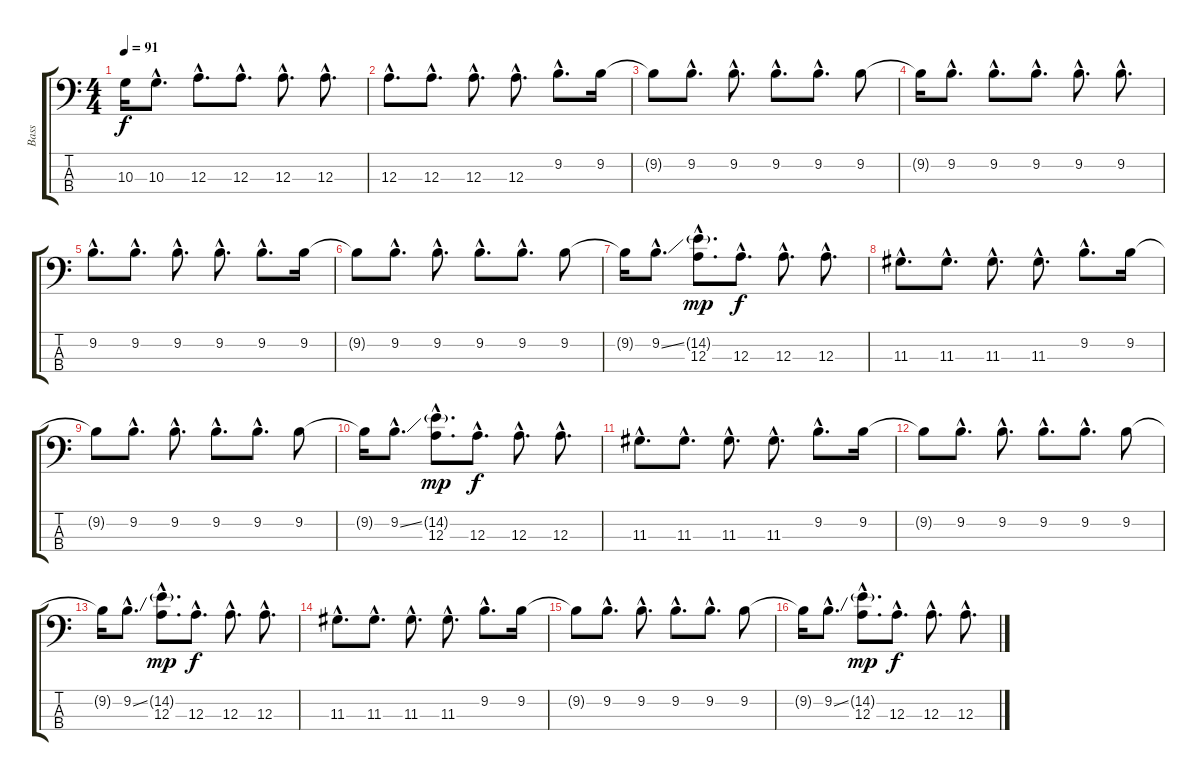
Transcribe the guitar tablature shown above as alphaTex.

\track ("Bass" "Bass") {instrument electricbassfinger}
\staff {score tabs}
\tuning (G2 D2 A1 E1) {hide}
\ts (4 4)
\tempo 91
\clef f4
\ks c
10.3{t}.16{dy f} 10.3{hac}.8{d} 12.3{hac}.8{d} 12.3{hac}.8{d} 12.3{hac}.8{d} 12.3{hac}.8{d} |
12.3{hac}.8{d} 12.3{hac}.8{d} 12.3{hac}.8{d} 12.3{hac}.8{d} 9.2{hac}.8{d} 9.2.16 |
9.2{t}.8 9.2{hac}.8{d} 9.2{hac}.8{d} 9.2{hac}.8{d} 9.2{hac}.8{d} 9.2.8 |
9.2{t}.16 9.2{hac}.8{d} 9.2{hac}.8{d} 9.2{hac}.8{d} 9.2{hac}.8{d} 9.2{hac}.8{d} |
9.2{hac}.8{d} 9.2{hac}.8{d} 9.2{hac}.8{d} 9.2{hac}.8{d} 9.2{hac}.8{d} 9.2.16 |
9.2{t}.8 9.2{hac}.8{d} 9.2{hac}.8{d} 9.2{hac}.8{d} 9.2{hac}.8{d} 9.2.8 |
9.2{t}.16 9.2{ss hac}.8{d} (14.2{g hac} 12.3{hac}).8{d dy mp} 12.3{hac}.8{d dy f} 12.3{hac}.8{d} 12.3{hac}.8{d} |
11.3{hac}.8{d} 11.3{hac}.8{d} 11.3{hac}.8{d} 11.3{hac}.8{d} 9.2{hac}.8{d} 9.2.16 |
9.2{t}.8 9.2{hac}.8{d} 9.2{hac}.8{d} 9.2{hac}.8{d} 9.2{hac}.8{d} 9.2.8 |
9.2{t}.16 9.2{ss hac}.8{d} (14.2{g hac} 12.3{hac}).8{d dy mp} 12.3{hac}.8{d dy f} 12.3{hac}.8{d} 12.3{hac}.8{d} |
11.3{hac}.8{d} 11.3{hac}.8{d} 11.3{hac}.8{d} 11.3{hac}.8{d} 9.2{hac}.8{d} 9.2.16 |
9.2{t}.8 9.2{hac}.8{d} 9.2{hac}.8{d} 9.2{hac}.8{d} 9.2{hac}.8{d} 9.2.8 |
9.2{t}.16 9.2{ss hac}.8{d} (14.2{g hac} 12.3{hac}).8{d dy mp} 12.3{hac}.8{d dy f} 12.3{hac}.8{d} 12.3{hac}.8{d} |
11.3{hac}.8{d} 11.3{hac}.8{d} 11.3{hac}.8{d} 11.3{hac}.8{d} 9.2{hac}.8{d} 9.2.16 |
9.2{t}.8 9.2{hac}.8{d} 9.2{hac}.8{d} 9.2{hac}.8{d} 9.2{hac}.8{d} 9.2.8 |
9.2{t}.16 9.2{ss hac}.8{d} (14.2{g hac} 12.3{hac}).8{d dy mp} 12.3{hac}.8{d dy f} 12.3{hac}.8{d} 12.3{hac}.8{d}
